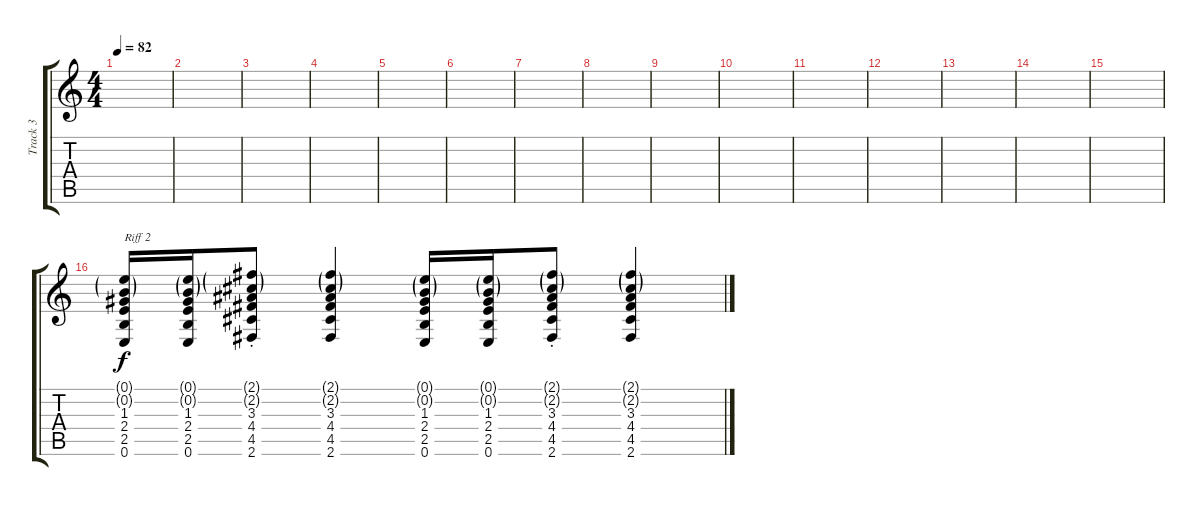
\track ("Track 3" "Track 3") {instrument electricguitarclean}
\staff {score tabs}
\tuning (E4 B3 G3 D3 A2 E2) {hide}
\ts (4 4)
\tempo 82
\clef g2
\ks c
|
|
|
|
|
|
|
|
|
|
|
|
|
|
|
(0.1{g} 0.2{g} 1.3 2.4 2.5 0.6).16{txt "Riff 2"} (0.1{g} 0.2{g} 1.3 2.4 2.5 0.6).16 (2.1{g} 2.2{g} 3.3{st} 4.4{st} 4.5{st} 2.6).8 (2.1{g} 2.2{g} 3.3 4.4 4.5 2.6).4 (0.1{g} 0.2{g} 1.3 2.4 2.5 0.6).16 (0.1{g} 0.2{g} 1.3 2.4 2.5 0.6).16 (2.1{g} 2.2{g} 3.3{st} 4.4{st} 4.5{st} 2.6).8 (2.1{g} 2.2{g} 3.3 4.4 4.5 2.6).4
